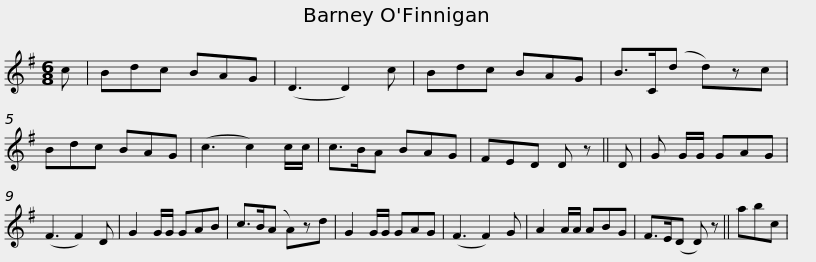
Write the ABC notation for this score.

X:1
L:1/8
M:6/8
I:linebreak $
K:G
V:1 treble
V:1
 c | Bdc BAG | (D3 D2) c | Bdc BAG | B>C(d d)zc | %5
 Bdc BAG | (c3 c2) c/c/ | c>BA BAG |$ FED D z || D | %10
 G G/G/ GAG | (F3 F2) D | G2 G/G/ GAB | c>B(A A)zd | G2 G/G/ GAG | %15
 (F3 F2) G |$ A2 A/A/ ABG | F>E(D D) z || abc | %19
